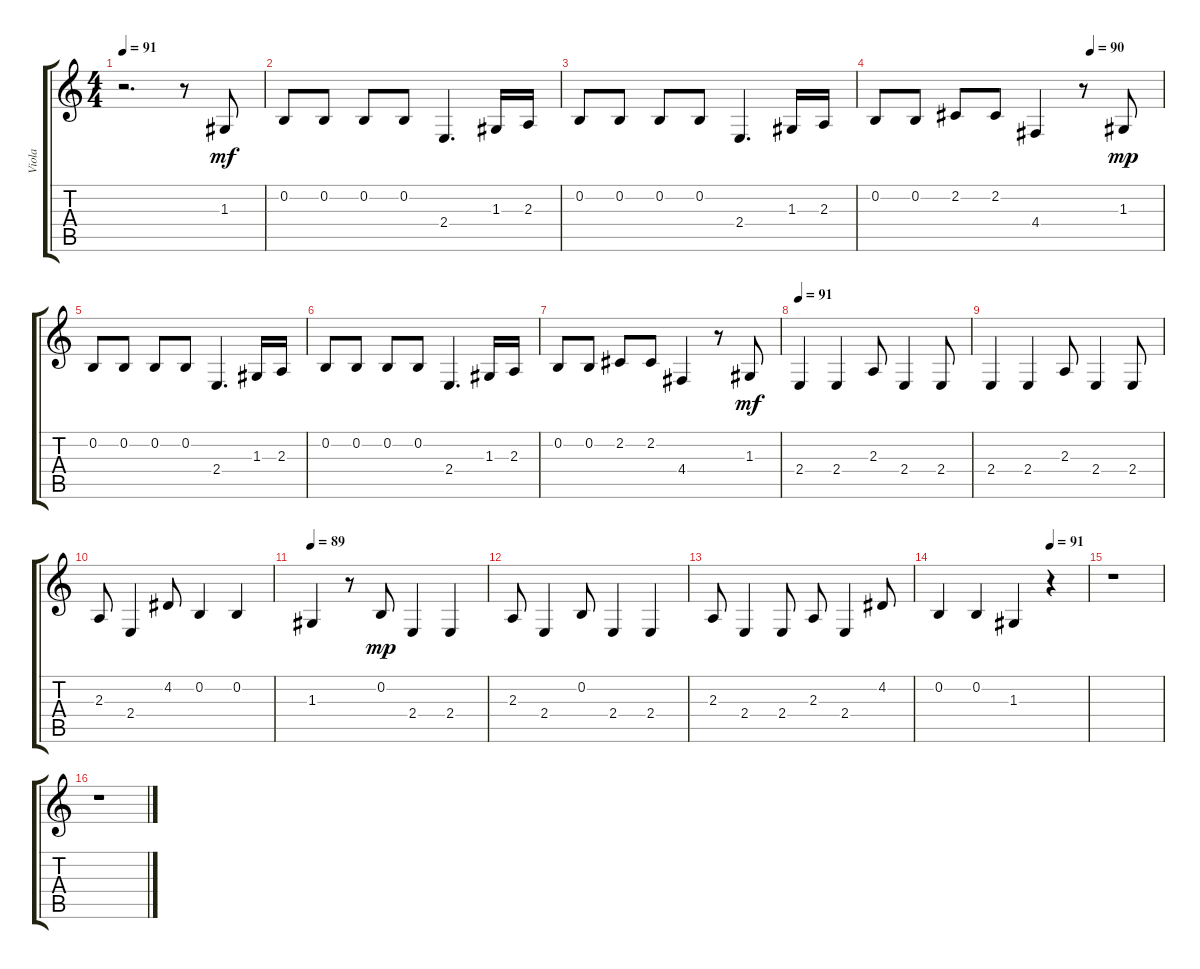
\track ("Viola" "Viola") {instrument viola}
\staff {score tabs}
\tuning (E4 B3 G3 D3 A2 E2) {hide}
\ts (4 4)
\tempo 91
\clef g2
\ks c
r.2{d dy mf instrument viola} r.8 1.3.8{instrument violin} |
0.2.8 0.2.8 0.2.8 0.2.8 2.4.4{d} 1.3.16 2.3.16 |
0.2.8 0.2.8 0.2.8 0.2.8 2.4.4{d} 1.3.16 2.3.16 |
\tempo (90 0.75)
0.2.8 0.2.8 2.2.8 2.2.8 4.4.4 r.8 1.3.8{dy mp} |
0.2.8 0.2.8 0.2.8 0.2.8 2.4.4{d} 1.3.16 2.3.16 |
0.2.8 0.2.8 0.2.8 0.2.8 2.4.4{d} 1.3.16 2.3.16 |
0.2.8 0.2.8 2.2.8 2.2.8 4.4.4 r.8 1.3.8{dy mf} |
\tempo 91
2.4.4 2.4.4 2.3.8 2.4.4 2.4.8 |
2.4.4 2.4.4 2.3.8 2.4.4 2.4.8 |
2.3.8 2.4.4 4.2.8 0.2.4 0.2.4 |
\tempo 89
1.3.4 r.8 0.2.8{dy mp} 2.4.4 2.4.4 |
2.3.8 2.4.4 0.2.8 2.4.4 2.4.4 |
2.3.8 2.4.4 2.4.8 2.3.8 2.4.4 4.2.8 |
\tempo (91 0.75)
0.2.4 0.2.4 1.3.4 r.4 |
r.1 |
r.1
